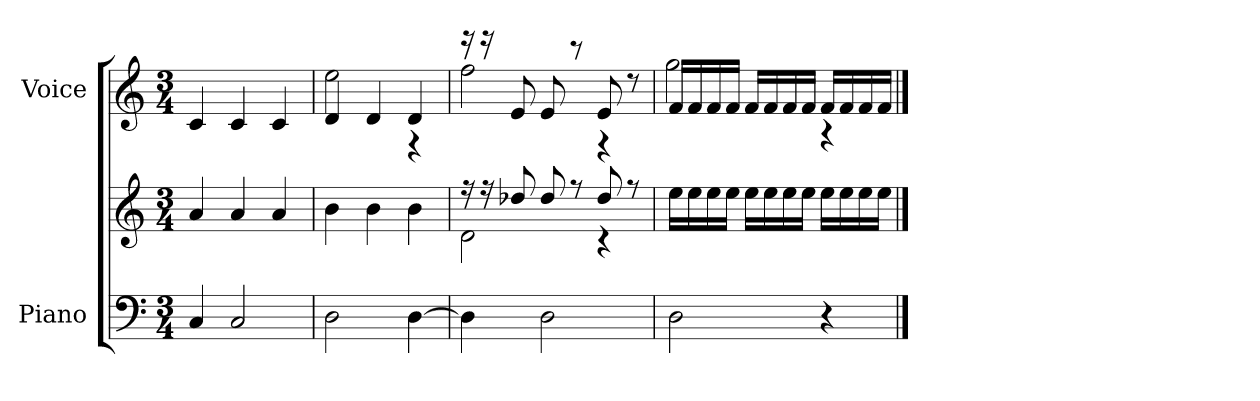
**kern	**kern	**kern
*part2	*part2	*part1
*staff3	*staff2	*staff1
*I"Piano	*	*I"Voice
*I'Pno.	*	*I'Vo.
*clefF4	*clefG2	*clefG2
*k[]	*k[]	*k[]
*M3/4	*M3/4	*M3/4
=1	=1	=1
4C/	4a/	4c/
2C/	4a/	4c/
.	4a/	4c/
=2	=2	=2
*	*	*^
2D\	4b\	4d/	2ee\
.	4b\	4d/	.
[4D\	4b\	4d/	4r
=3	=3	=3	=3
*	*^	*	*
4D\]	16r	2d\	16r	2ff\
.	16r	.	16r	.
.	8dd-X/	.	8e/	.
2D\	8dd-/	.	8e/	.
.	8r	.	8r	.
.	8dd-/	4r	8e/	4r
.	8r	.	8r	.
*	*v	*v	*	*
=4	=4	=4	=4
2D\	16ee\LL	16f/LL	2gg\
.	16ee\	16f/	.
.	16ee\	16f/	.
.	16ee\JJ	16f/JJ	.
.	16ee\LL	16f/LL	.
.	16ee\	16f/	.
.	16ee\	16f/	.
.	16ee\JJ	16f/JJ	.
4r	16ee\LL	16f/LL	4r
.	16ee\	16f/	.
.	16ee\	16f/	.
.	16ee\JJ	16f/JJ	.
*	*	*v	*v
==	==	==
*-	*-	*-
